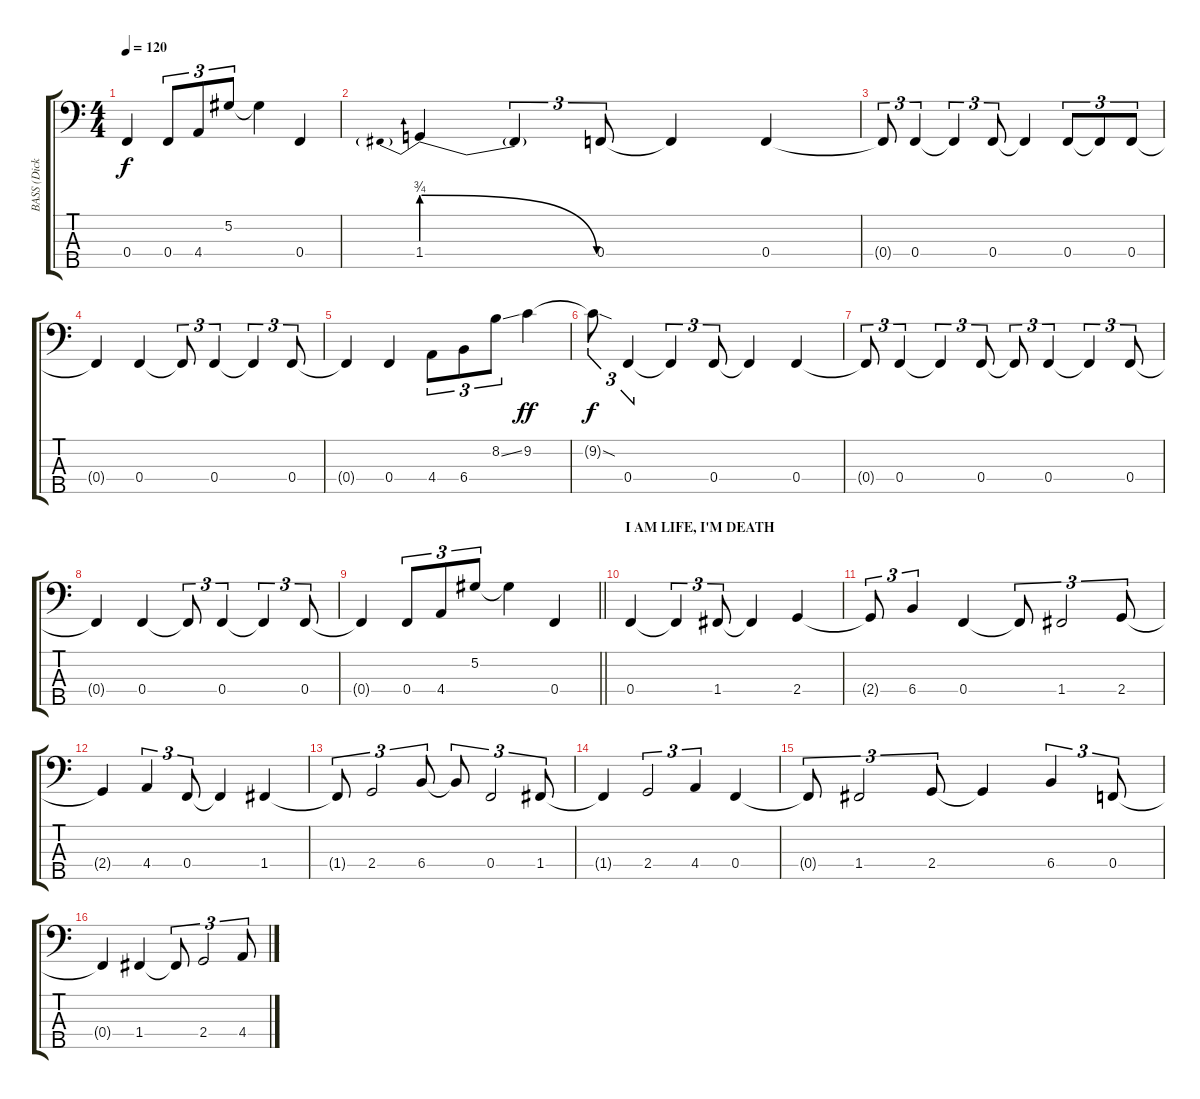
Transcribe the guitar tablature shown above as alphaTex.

\track ("BASS (Dick Lovgren)" "BASS (Dick") {instrument slapbass1}
\staff {score tabs}
\tuning (Ab2 Eb2 Bb1 F1 C1) {hide}
\ts (4 4)
\tempo 120
\clef f4
\ks c
0.4{t}.4{dy f} 0.4.8{tu (3 2)} 4.4.8{tu (3 2)} 5.2.8{tu (3 2)} 5.2{t}.4 0.4.4 |
1.4{be (prebendrelease 0 3 60 0)}.4 1.4{t}.4{tu (3 2)} 0.4.8{tu (3 2)} 0.4{t}.4 0.4.4 |
0.4{t}.8{tu (3 2)} 0.4.4{tu (3 2)} 0.4{t}.4{tu (3 2)} 0.4.8{tu (3 2)} 0.4{t}.4 0.4.8{tu (3 2)} 0.4{t}.8{tu (3 2)} 0.4.8{tu (3 2)} |
0.4{t}.4 0.4.4 0.4{t}.8{tu (3 2)} 0.4.4{tu (3 2)} 0.4{t}.4{tu (3 2)} 0.4.8{tu (3 2)} |
0.4{t}.4 0.4.4 4.4.8{tu (3 2)} 6.4.8{tu (3 2)} 8.2{ss}.8{tu (3 2)} 9.2.4{dy ff} |
9.2{sod t}.8{tu (3 2) dy f} 0.4.4{tu (3 2)} 0.4{t}.4{tu (3 2)} 0.4.8{tu (3 2)} 0.4{t}.4 0.4.4 |
0.4{t}.8{tu (3 2)} 0.4.4{tu (3 2)} 0.4{t}.4{tu (3 2)} 0.4.8{tu (3 2)} 0.4{t}.8{tu (3 2)} 0.4.4{tu (3 2)} 0.4{t}.4{tu (3 2)} 0.4.8{tu (3 2)} |
0.4{t}.4 0.4.4 0.4{t}.8{tu (3 2)} 0.4.4{tu (3 2)} 0.4{t}.4{tu (3 2)} 0.4.8{tu (3 2)} |
\barLineRight lightlight
0.4{t}.4 0.4.8{tu (3 2)} 4.4.8{tu (3 2)} 5.2.8{tu (3 2)} 5.2{t}.4 0.4.4 |
\section ("" "I AM LIFE, I'M DEATH")
0.4.4 0.4{t}.4{tu (3 2)} 1.4.8{tu (3 2)} 1.4{t}.4 2.4.4 |
2.4{t}.8{tu (3 2)} 6.4.4{tu (3 2)} 0.4.4 0.4{t}.8{tu (3 2)} 1.4.2{tu (3 2)} 2.4.8{tu (3 2)} |
2.4{t}.4 4.4.4{tu (3 2)} 0.4.8{tu (3 2)} 0.4{t}.4 1.4.4 |
1.4{t}.8{tu (3 2)} 2.4.2{tu (3 2)} 6.4.8{tu (3 2)} 6.4{t}.8{tu (3 2)} 0.4.2{tu (3 2)} 1.4.8{tu (3 2)} |
1.4{t}.4 2.4.2{tu (3 2)} 4.4.4{tu (3 2)} 0.4.4 |
0.4{t}.8{tu (3 2)} 1.4.2{tu (3 2)} 2.4.8{tu (3 2)} 2.4{t}.4 6.4.4{tu (3 2)} 0.4.8{tu (3 2)} |
0.4{t}.4 1.4.4 1.4{t}.8{tu (3 2)} 2.4.2{tu (3 2)} 4.4.8{tu (3 2)}
